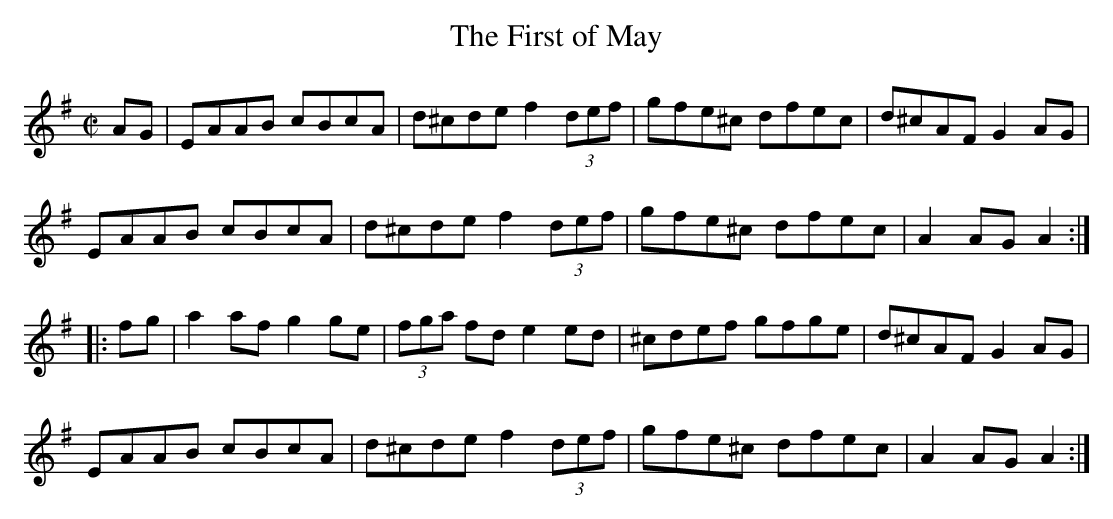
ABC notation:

X:1
T:First of May, The
M:C|
K:Ador
AG|EAAB cBcA|d^cde f2 (3def|gfe^c dfec|d^cAF G2AG|
EAAB cBcA|d^cde f2 (3def|gfe^c dfec|A2AG A2:|
|:fg|a2af g2ge|(3fga fd e2ed|^cdef gfge|d^cAF G2AG|
EAAB cBcA|d^cde f2 (3def|gfe^c dfec|A2AG A2:|
